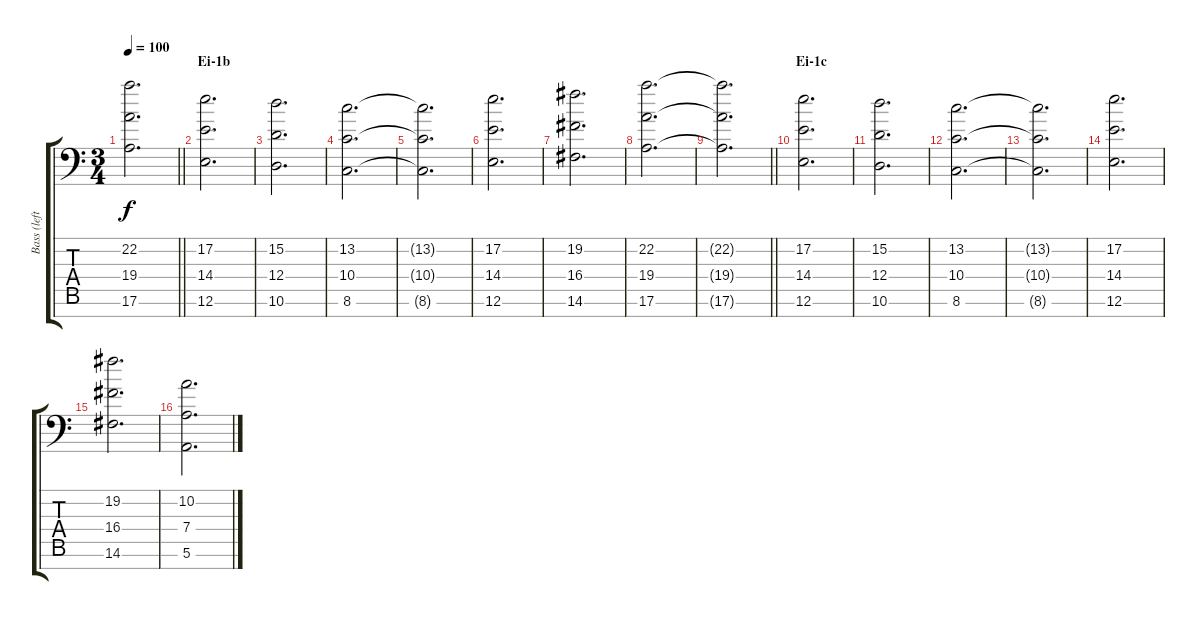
\track ("Bass (left)" "Bass (left") {instrument electricbasspick}
\staff {score tabs}
\tuning (E3 B2 G2 D2 A1 E1 B0) {hide}
\ts (3 4)
\tempo 100
\clef f4
\barLineRight lightlight
\ks c
(22.2{t} 19.4{t} 17.6{t}).2{d dy f} |
\section ("" "Ei-1b")
(17.2 14.4 12.6).2{d} |
(15.2 12.4 10.6).2{d} |
(13.2 10.4 8.6).2{d} |
(13.2{t} 10.4{t} 8.6{t}).2{d} |
(17.2 14.4 12.6).2{d} |
(19.2 16.4 14.6).2{d} |
(22.2 19.4 17.6).2{d} |
\barLineRight lightlight
(22.2{t} 19.4{t} 17.6{t}).2{d} |
\section ("" "Ei-1c")
(17.2 14.4 12.6).2{d} |
(15.2 12.4 10.6).2{d} |
(13.2 10.4 8.6).2{d} |
(13.2{t} 10.4{t} 8.6{t}).2{d} |
(17.2 14.4 12.6).2{d} |
(19.2 16.4 14.6).2{d} |
(10.2 7.4 5.6).2{d}
